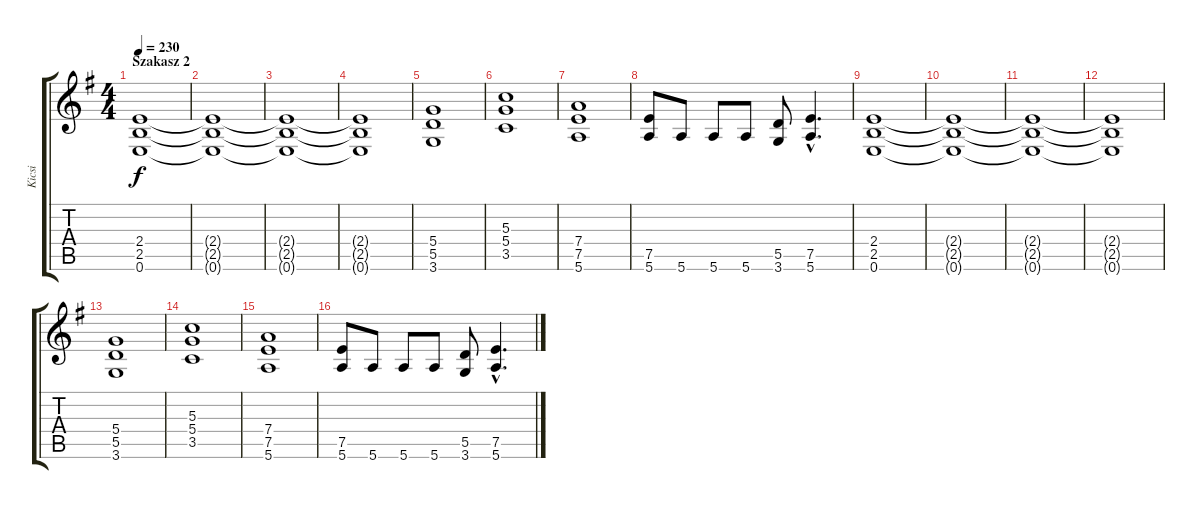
\track ("Kicsi" "Kicsi") {instrument distortionguitar}
\staff {score tabs}
\tuning (E4 B3 G3 D3 A2 E2) {hide}
\ts (4 4)
\section ("" "Szakasz 2")
\tempo 230
\clef g2
\ks eminor
(2.4 2.5 0.6).1{dy f} |
(2.4{t} 2.5{t} 0.6{t}).1 |
(2.4{t} 2.5{t} 0.6{t}).1 |
(2.4{t} 2.5{t} 0.6{t}).1 |
(5.4 5.5 3.6).1 |
(5.3 5.4 3.5).1 |
(7.4 7.5 5.6).1 |
(7.5 5.6).8 5.6.8 5.6.8 5.6.8 (5.5 3.6).8 (7.5{hac} 5.6{hac}).4{d} |
(2.4 2.5 0.6).1 |
(2.4{t} 2.5{t} 0.6{t}).1 |
(2.4{t} 2.5{t} 0.6{t}).1 |
(2.4{t} 2.5{t} 0.6{t}).1 |
(5.4 5.5 3.6).1 |
(5.3 5.4 3.5).1 |
(7.4 7.5 5.6).1 |
(7.5 5.6).8 5.6.8 5.6.8 5.6.8 (5.5 3.6).8 (7.5{hac} 5.6{hac}).4{d}
